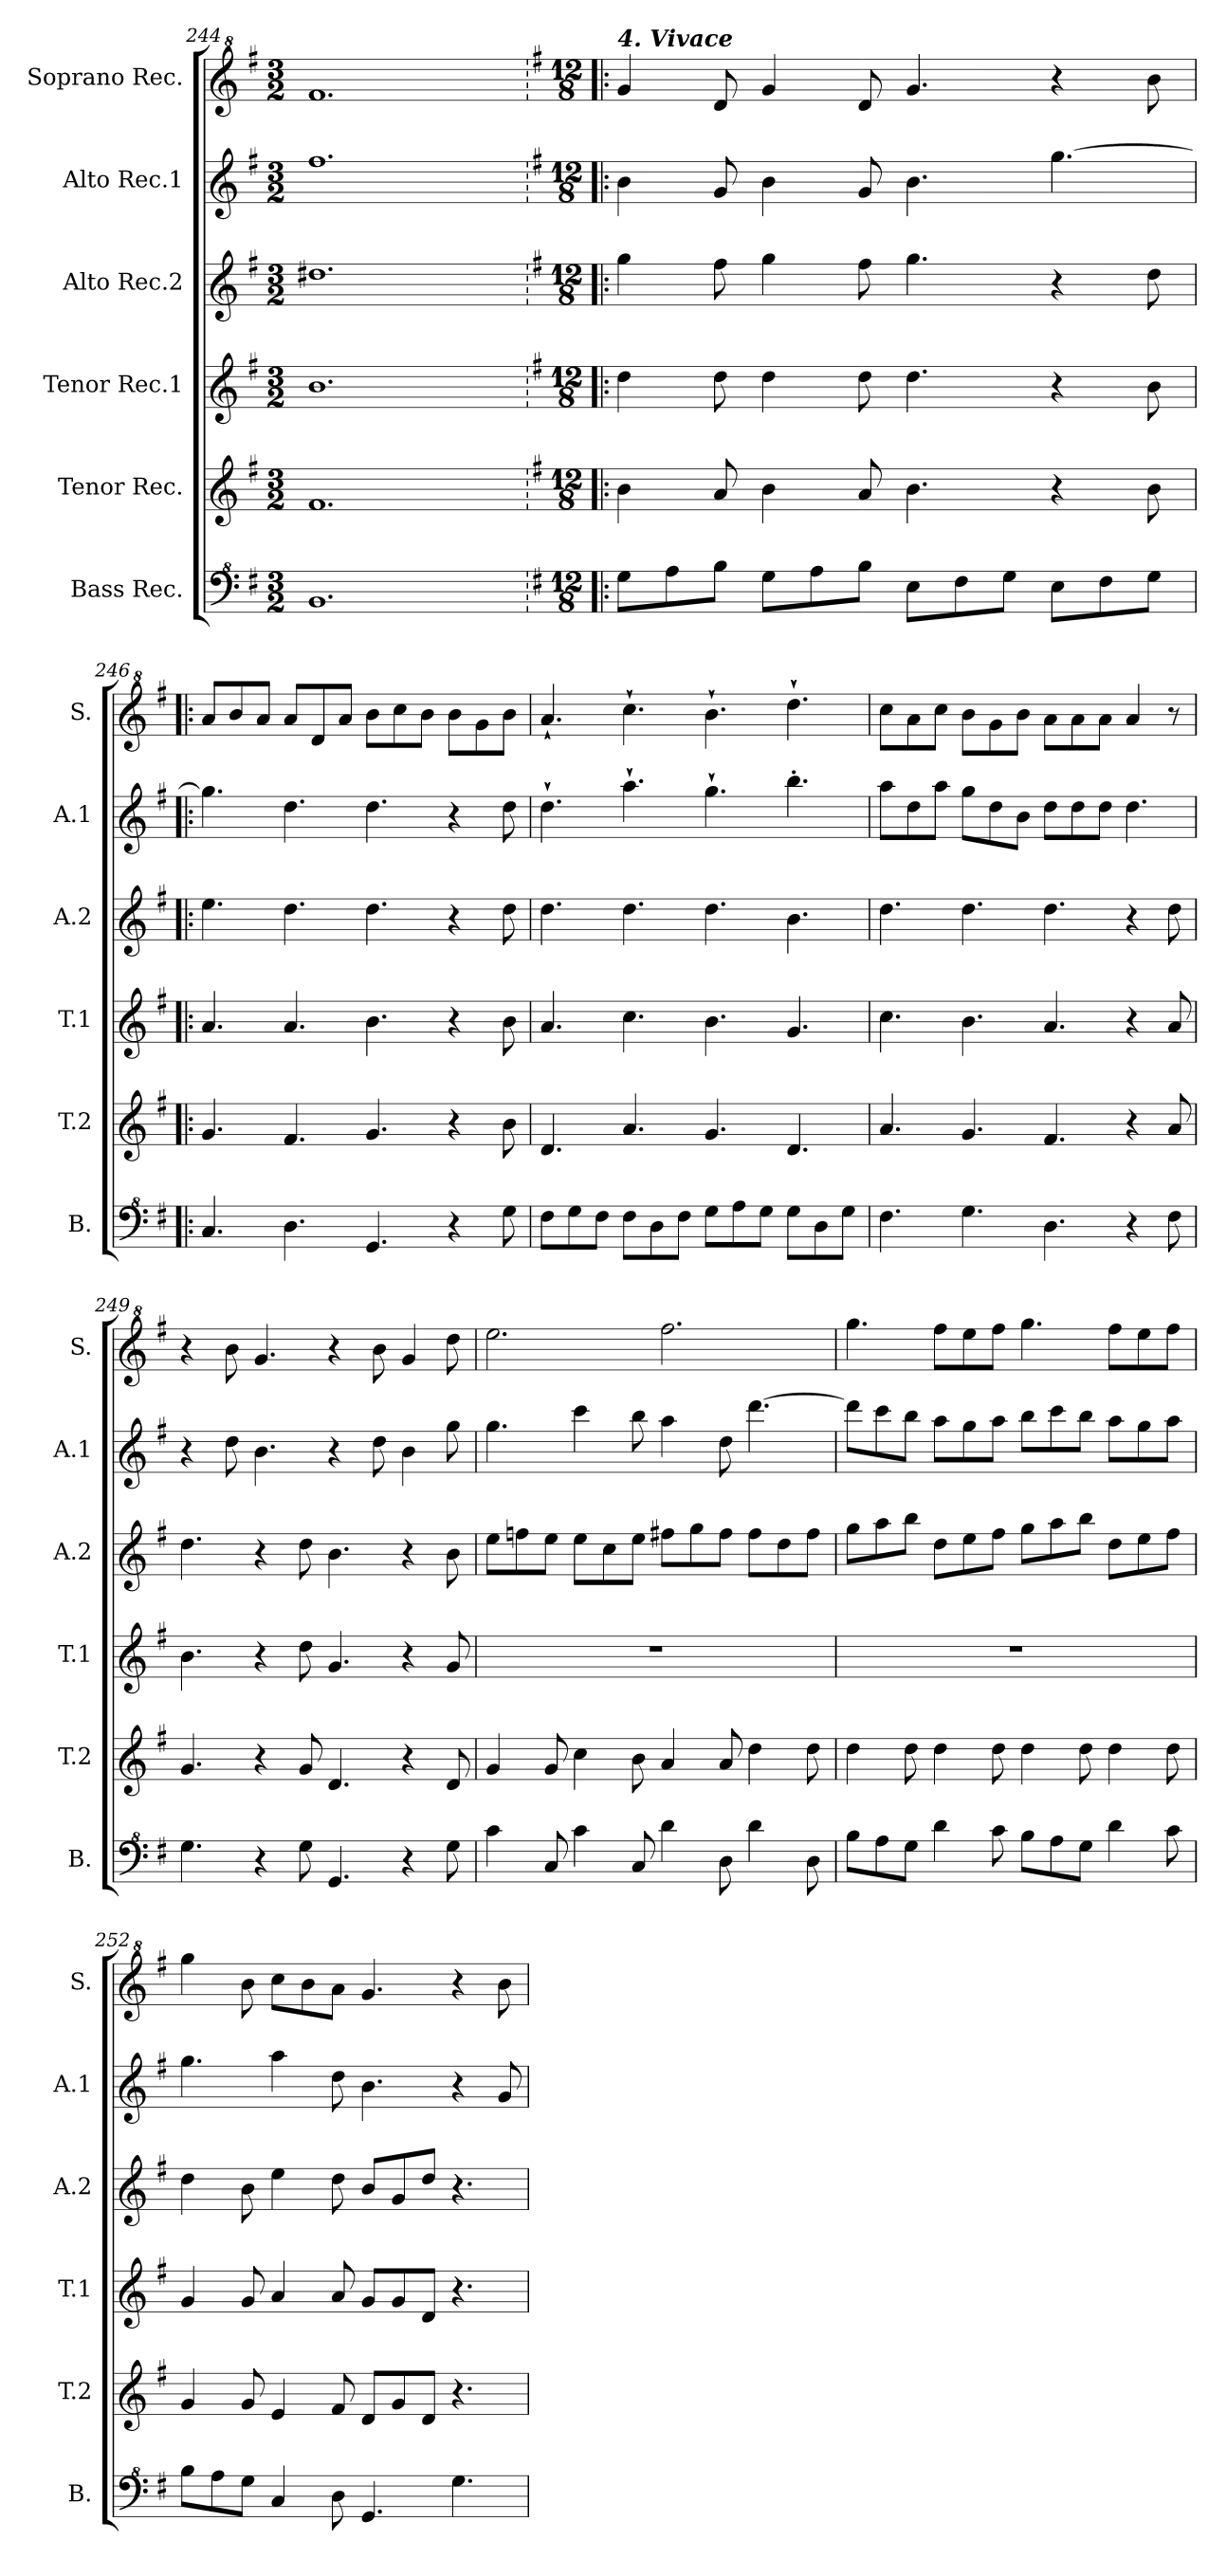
**kern	**kern	**kern	**kern	**kern	**kern
*part6	*part5	*part4	*part3	*part2	*part1
*staff6	*staff5	*staff4	*staff3	*staff2	*staff1
*I"Bass Rec.	*I"Tenor Rec.	*I"Tenor Rec.1	*I"Alto Rec.2	*I"Alto Rec.1	*I"Soprano Rec.
*I'B.	*I'T.2	*I'T.1	*I'A.2	*I'A.1	*I'S.
*clefF^4	*clefG2	*clefG2	*clefG2	*clefG2	*clefG^2
*k[f#]	*k[f#]	*k[f#]	*k[f#]	*k[f#]	*k[f#]
*M3/2	*M3/2	*M3/2	*M3/2	*M3/2	*M3/2
=244	=244	=244	=244	=244	=244
1.B	1.f#	1.b	1.dd#X	1.ff#	1.ff#
!!LO:LB:g=z
=245|!:	=245|!:	=245|!:	=245|!:	=245|!:	=245|!:
*k[f#]	*k[f#]	*k[f#]	*k[f#]	*k[f#]	*k[f#]
*M12/8	*M12/8	*M12/8	*M12/8	*M12/8	*M12/8
*	*	*	*	*	*MM165
!	!	!	!	!	!LO:TX:a:Bi:t=4. Vivace
8g\L	4b\	4dd\	4gg\	4b\	4gg/
8a\	.	.	.	.	.
8b\J	8a/	8dd\	8ff#\	8g/	8dd/
8g\L	4b\	4dd\	4gg\	4b\	4gg/
8a\	.	.	.	.	.
8b\J	8a/	8dd\	8ff#\	8g/	8dd/
8e\L	4.b\	4.dd\	4.gg\	4.b\	4.gg/
8f#\	.	.	.	.	.
8g\J	.	.	.	.	.
8e\L	4r	4r	4r	[4.gg\	4r
8f#\	.	.	.	.	.
8g\J	8b\	8b\	8dd\	.	8bb\
=246	=246	=246	=246	=246	=246
4.c/	4.g/	4.a/	4.ee\	4.gg\]	8aa/L
.	.	.	.	.	8bb/
.	.	.	.	.	8aa/J
4.d\	4.f#/	4.a/	4.dd\	4.dd\	8aa/L
.	.	.	.	.	8dd/
.	.	.	.	.	8aa/J
4.G/	4.g/	4.b\	4.dd\	4.dd\	8bb\L
.	.	.	.	.	8ccc\
.	.	.	.	.	8bb\J
4r	4r	4r	4r	4r	8bb\L
.	.	.	.	.	8gg\
8g\	8b\	8b\	8dd\	8dd\	8bb\J
=247	=247	=247	=247	=247	=247
8f#\L	4.d/	4.a/	4.dd\	4.dd`\	4.aa`/
8g\	.	.	.	.	.
8f#\J	.	.	.	.	.
8f#\L	4.a/	4.cc\	4.dd\	4.aa`\	4.ccc`\
8d\	.	.	.	.	.
8f#\J	.	.	.	.	.
8g\L	4.g/	4.b\	4.dd\	4.gg`\	4.bb`\
8a\	.	.	.	.	.
8g\J	.	.	.	.	.
8g\L	4.d/	4.g/	4.b\	4.bb'\	4.ddd`\
8d\	.	.	.	.	.
8g\J	.	.	.	.	.
=248	=248	=248	=248	=248	=248
4.f#\	4.a/	4.cc\	4.dd\	8aa\L	8ccc\L
.	.	.	.	8dd\	8aa\
.	.	.	.	8aa\J	8ccc\J
4.g\	4.g/	4.b\	4.dd\	8gg\L	8bb\L
.	.	.	.	8dd\	8gg\
.	.	.	.	8b\J	8bb\J
4.d\	4.f#/	4.a/	4.dd\	8dd\L	8aa\L
.	.	.	.	8dd\	8aa\
.	.	.	.	8dd\J	8aa\J
4r	4r	4r	4r	4.dd\	4aa/
8f#\	8a/	8a/	8dd\	.	8r
=249	=249	=249	=249	=249	=249
4.g\	4.g/	4.b\	4.dd\	4r	4r
.	.	.	.	8dd\	8bb\
4r	4r	4r	4r	4.b\	4.gg/
8g\	8g/	8dd\	8dd\	.	.
4.G/	4.d/	4.g/	4.b\	4r	4r
.	.	.	.	8dd\	8bb\
4r	4r	4r	4r	4b\	4gg/
8g\	8d/	8g/	8b\	8gg\	8ddd\
=250	=250	=250	=250	=250	=250
4cc\	4g/	1.r	8ee\L	4.gg\	2.eee\
.	.	.	8ffn\	.	.
8c/	8g/	.	8ee\J	.	.
4cc\	4cc\	.	8ee\L	4ccc\	.
.	.	.	8cc\	.	.
8c/	8b\	.	8ee\J	8bb\	.
4dd\	4a/	.	8ff#X\L	4aa\	2.fff#\
.	.	.	8gg\	.	.
8d\	8a/	.	8ff#\J	8dd\	.
4dd\	4dd\	.	8ff#\L	[4.ddd\	.
.	.	.	8dd\	.	.
8d\	8dd\	.	8ff#\J	.	.
!!LO:PB:g=z
=251	=251	=251	=251	=251	=251
8b\L	4dd\	1.r	8gg\L	8ddd\L]	4.ggg\
8a\	.	.	8aa\	8ccc\	.
8g\J	8dd\	.	8bb\J	8bb\J	.
4dd\	4dd\	.	8dd\L	8aa\L	8fff#\L
.	.	.	8ee\	8gg\	8eee\
8cc\	8dd\	.	8ff#\J	8aa\J	8fff#\J
8b\L	4dd\	.	8gg\L	8bb\L	4.ggg\
8a\	.	.	8aa\	8ccc\	.
8g\J	8dd\	.	8bb\J	8bb\J	.
4dd\	4dd\	.	8dd\L	8aa\L	8fff#\L
.	.	.	8ee\	8gg\	8eee\
8cc\	8dd\	.	8ff#\J	8aa\J	8fff#\J
=252	=252	=252	=252	=252	=252
8b\L	4g/	4g/	4dd\	4.gg\	4ggg\
8a\	.	.	.	.	.
8g\J	8g/	8g/	8b\	.	8bb\
4c/	4e/	4a/	4ee\	4aa\	8ccc\L
.	.	.	.	.	8bb\
8d\	8f#/	8a/	8dd\	8dd\	8aa\J
4.G/	8d/L	8g/L	8b/L	4.b\	4.gg/
.	8g/	8g/	8g/	.	.
.	8d/J	8d/J	8dd/J	.	.
4.g\	4.r	4.r	4.r	4r	4r
.	.	.	.	8g/	8bb\
=	=	=	=	=	=
*-	*-	*-	*-	*-	*-
